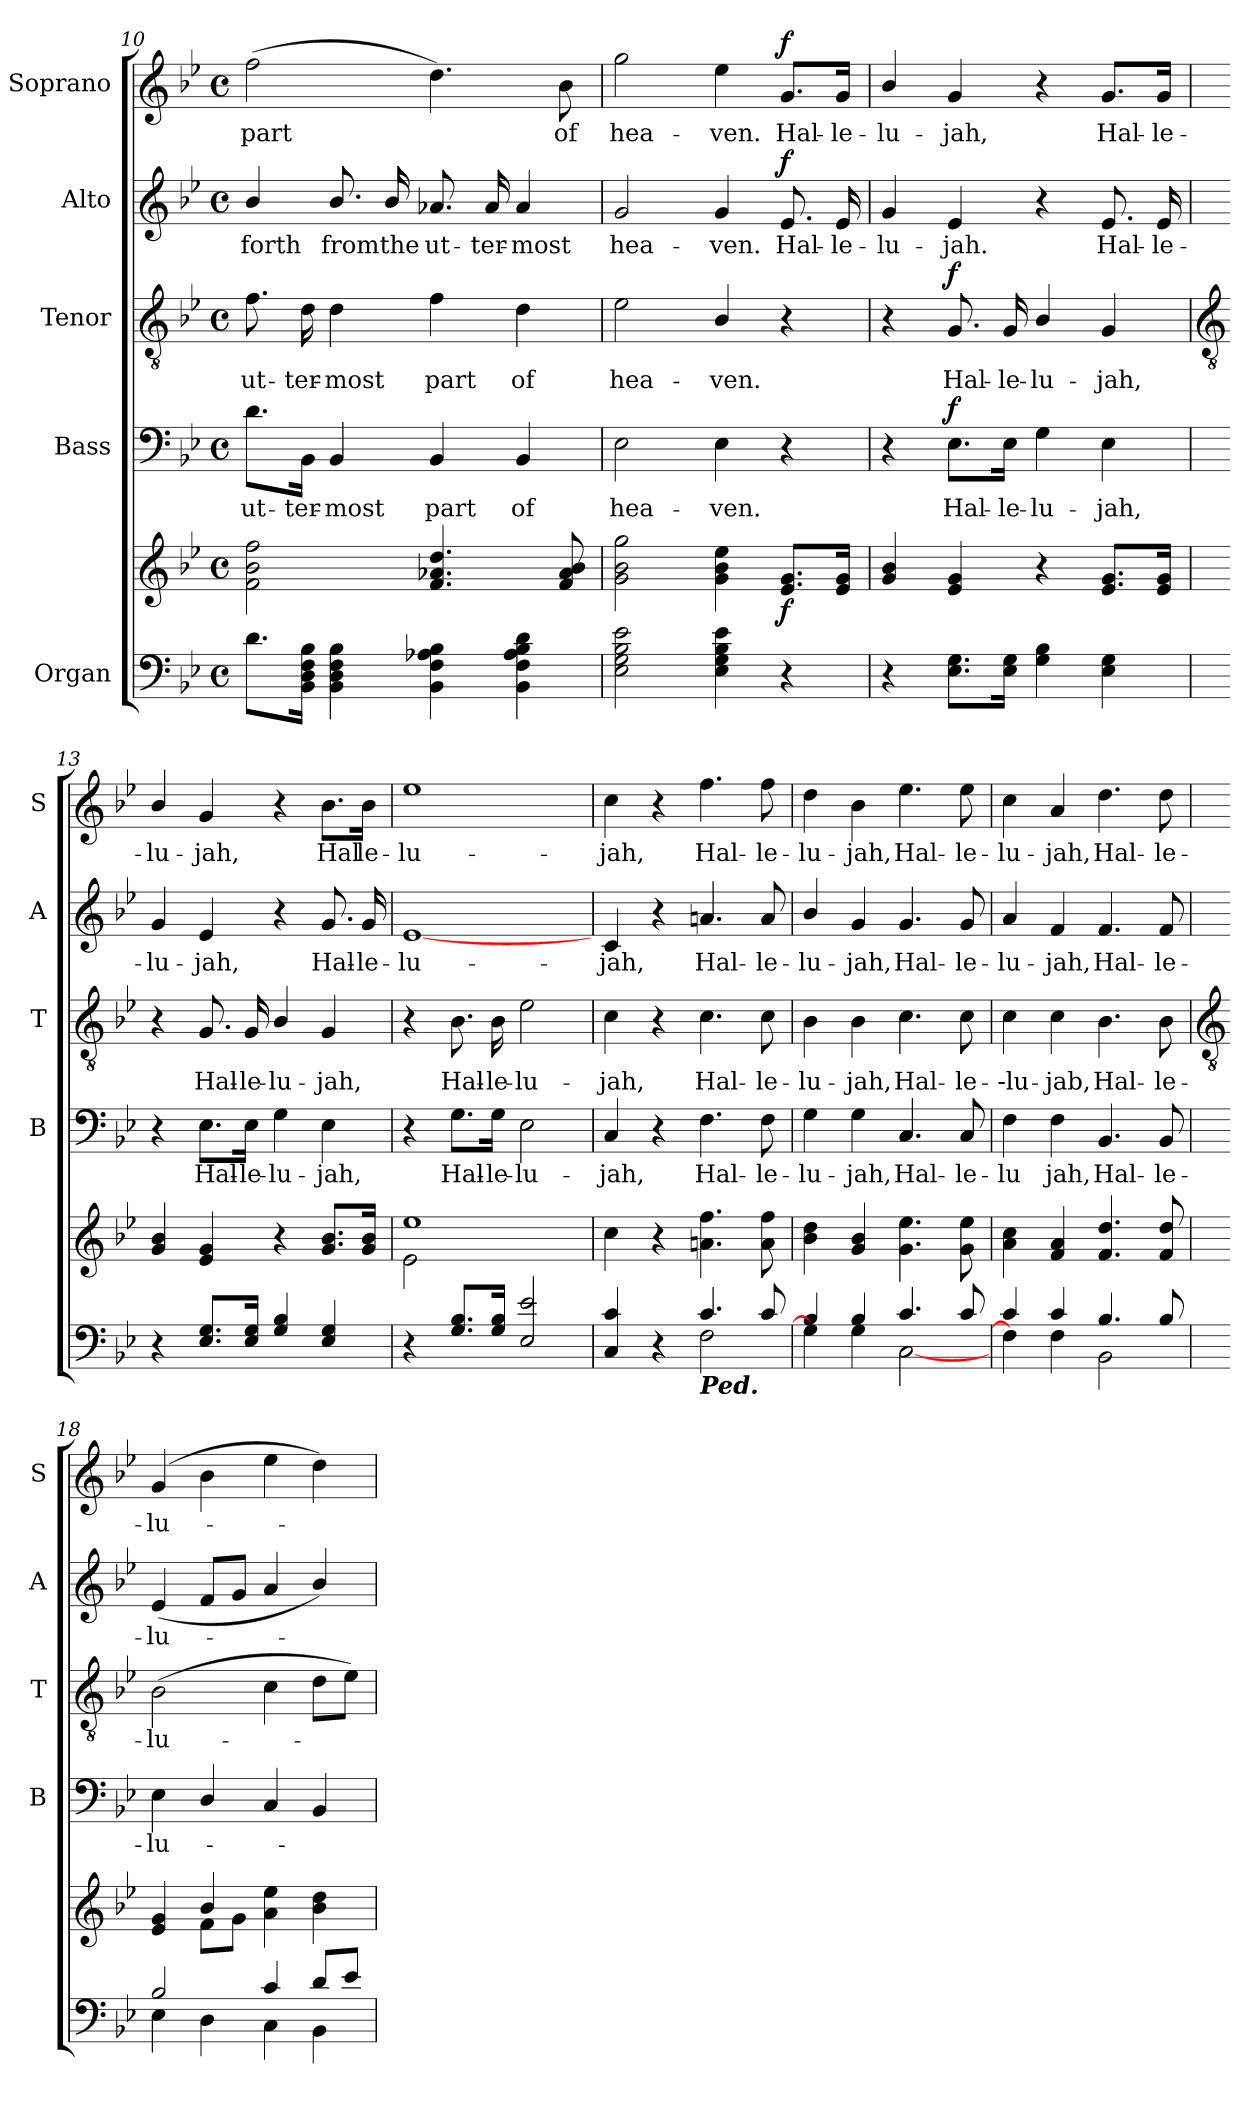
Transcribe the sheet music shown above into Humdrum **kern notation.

**kern	**kern	**dynam	**kern	**text	**dynam	**kern	**text	**dynam	**kern	**text	**dynam	**kern	**text	**dynam
*part5	*part5	*part5	*part4	*part4	*part4	*part3	*part3	*part3	*part2	*part2	*part2	*part1	*part1	*part1
*staff6	*staff5	*staff5/6	*staff4	*staff4	*staff4	*staff3	*staff3	*staff3	*staff2	*staff2	*staff2	*staff1	*staff1	*staff1
*I"Organ	*	*	*I"Bass	*	*	*I"Tenor	*	*	*I"Alto	*	*	*I"Soprano	*	*
*	*	*	*I'B	*	*	*I'T	*	*	*I'A	*	*	*I'S	*	*
*clefF4	*clefG2	*	*clefF4	*	*	*clefGv2	*	*	*clefG2	*	*	*clefG2	*	*
*k[b-e-]	*k[b-e-]	*	*k[b-e-]	*	*	*k[b-e-]	*	*	*k[b-e-]	*	*	*k[b-e-]	*	*
*B-:	*B-:	*	*B-:	*	*	*B-:	*	*	*B-:	*	*	*B-:	*	*
*M4/4	*M4/4	*	*M4/4	*	*	*M4/4	*	*	*M4/4	*	*	*M4/4	*	*
*met(c)	*met(c)	*	*met(c)	*	*	*met(c)	*	*	*met(c)	*	*	*met(c)	*	*
=10	=10	=10	=10	=10	=10	=10	=10	=10	=10	=10	=10	=10	=10	=10
*^	*^	*	*	*	*	*	*	*	*	*	*	*	*	*
!	!	!	!	!	!	!LO:LY:b	!	!	!LO:LY:b	!	!	!LO:LY:b	!	!	!LO:LY:b	!
8.dL	2ryy	2f 2b- 2ff	2ryy	.	8.d\L	ut-	.	8.f	ut-	.	4b-/	forth	.	(>2ff	part	.
!	!	!	!	!	!	!LO:LY:b	!	!	!LO:LY:b	!	!	!	!	!	!	!
16BB- 16D 16F 16B-J	.	.	.	.	16BB-\Jk	-ter-	.	16d	-ter-	.	.	.	.	.	.	.
!	!	!	!	!	!	!LO:LY:b	!	!	!LO:LY:b	!	!	!LO:LY:b	!	!	!	!
4BB- 4D 4F 4B-	.	.	.	.	4BB-	-most	.	4d	-most	.	8.b-/	from	.	.	.	.
!	!	!	!	!	!	!	!	!	!	!	!	!LO:LY:b	!	!	!	!
.	.	.	.	.	.	.	.	.	.	.	16b-/	the	.	.	.	.
!	!	!	!	!	!	!LO:LY:b	!	!	!LO:LY:b	!	!	!LO:LY:b	!	!	!	!
4BB- 4F 4A-X 4B-	2ryy	4.f 4.a-X 4.dd	2ryy	.	4BB-	part	.	4f	part	.	8.a-X	ut-	.	4.dd)	.	.
!	!	!	!	!	!	!	!	!	!	!	!	!LO:LY:b	!	!	!	!
.	.	.	.	.	.	.	.	.	.	.	16a-	-ter-	.	.	.	.
!	!	!	!	!	!	!LO:LY:b	!	!	!LO:LY:b	!	!	!LO:LY:b	!	!	!	!
4BB- 4F 4A- 4B- 4d	.	.	.	.	4BB-	of	.	4d	of	.	4a-	-most	.	.	.	.
!	!	!	!	!	!	!	!	!	!	!	!	!	!	!	!LO:LY:b	!
.	.	8f 8a- 8b-	.	.	.	.	.	.	.	.	.	.	.	8b-	of	.
=11	=11	=11	=11	=11	=11	=11	=11	=11	=11	=11	=11	=11	=11	=11	=11	=11
!	!	!	!	!	!	!LO:LY:b	!	!	!LO:LY:b	!	!	!LO:LY:b	!	!	!LO:LY:b	!
2E- 2G 2B- 2e-	2ryy	2g 2b- 2gg	2ryy	.	2E-	hea-	.	2e-	hea-	.	2g	hea-	.	2gg	hea-	.
!	!	!	!	!	!	!LO:LY:b	!	!	!LO:LY:b	!	!	!LO:LY:b	!	!	!LO:LY:b	!
4E- 4G 4B- 4e-	2ryy	4g 4b- 4ee-	2ryy	.	4E-	-ven.	.	4B-/	-ven.	.	4g	-ven.	.	4ee-	-ven.	.
!	!	!	!	!LO:DY:b	!	!	!	!	!	!	!	!LO:LY:b	!LO:DY:b	!	!LO:LY:b	!LO:DY:b
4r	.	8.e- 8.gL	.	f	4r	.	.	4r	.	.	8.e-	Hal-	f	8.g/L	Hal-	f
!	!	!	!	!	!	!	!	!	!	!	!	!LO:LY:b	!	!	!LO:LY:b	!
.	.	16e- 16gJ	.	.	.	.	.	.	.	.	16e-	-le-	.	16g/Jk	-le-	.
=12	=12	=12	=12	=12	=12	=12	=12	=12	=12	=12	=12	=12	=12	=12	=12	=12
!	!	!	!	!	!	!	!	!	!	!	!	!LO:LY:b	!	!	!LO:LY:b	!
4r	2ryy	4g 4b-	2ryy	.	4r	.	.	4r	.	.	4g	-lu-	.	4b-/	-lu-	.
!	!	!	!	!	!	!LO:LY:b	!LO:DY:b	!	!LO:LY:b	!LO:DY:b	!	!LO:LY:b	!	!	!LO:LY:b	!
8.E- 8.GL	.	4e- 4g	.	.	8.E-\L	Hal-	f	8.G	Hal-	f	4e-	-jah.	.	4g	-jah,	.
!	!	!	!	!	!	!LO:LY:b	!	!	!LO:LY:b	!	!	!	!	!	!	!
16E- 16GJ	.	.	.	.	16E-\Jk	-le-	.	16G	-le-	.	.	.	.	.	.	.
!	!	!	!	!	!	!LO:LY:b	!	!	!LO:LY:b	!	!	!	!	!	!	!
4G 4B-	2ryy	4r	2ryy	.	4G	-lu-	.	4B-/	-lu-	.	4r	.	.	4r	.	.
!	!	!	!	!	!	!LO:LY:b	!	!	!LO:LY:b	!	!	!LO:LY:b	!	!	!LO:LY:b	!
4E- 4G	.	8.e- 8.gL	.	.	4E-	-jah,	.	4G	-jah,	.	8.e-	Hal-	.	8.g/L	Hal-	.
!	!	!	!	!	!	!	!	!	!	!	!	!LO:LY:b	!	!	!LO:LY:b	!
.	.	16e- 16gJ	.	.	.	.	.	.	.	.	16e-	-le-	.	16g/Jk	-le--	.
!!LO:LB:g=z
=13	=13	=13	=13	=13	=13	=13	=13	=13	=13	=13	=13	=13	=13	=13	=13	=13
*	*	*	*	*	*	*	*	*clefGv2	*	*	*	*	*	*	*	*
!	!	!	!	!	!	!	!	!	!	!	!	!LO:LY:b	!	!	!LO:LY:b	!
4r	2ryy	4g 4b-	2ryy	.	4r	.	.	4r	.	.	4g	-lu-	.	4b-/	-lu-	.
!	!	!	!	!	!	!LO:LY:b	!	!	!LO:LY:b	!	!	!LO:LY:b	!	!	!LO:LY:b	!
8.E-/ 8.G/L	.	4e- 4g	.	.	8.E-\L	Hal-	.	8.G	Hal-	.	4e-	-jah,	.	4g	-jah,	.
!	!	!	!	!	!	!LO:LY:b	!	!	!LO:LY:b	!	!	!	!	!	!	!
16E-/ 16G/J	.	.	.	.	16E-\Jk	-le-	.	16G	-le-	.	.	.	.	.	.	.
!	!	!	!	!	!	!LO:LY:b	!	!	!LO:LY:b	!	!	!	!	!	!	!
4G/ 4B-/	2ryy	4r	2ryy	.	4G	-lu-	.	4B-/	-lu-	.	4r	.	.	4r	.	.
!	!	!	!	!	!	!LO:LY:b	!	!	!LO:LY:b	!	!	!LO:LY:b	!	!	!LO:LY:b	!
4E-/ 4G/	.	8.g 8.b-L	.	.	4E-	-jah,	.	4G	-jah,	.	8.g	Hal-	.	8.b-\L	Hal	.
!	!	!	!	!	!	!	!	!	!	!	!	!LO:LY:b	!	!	!LO:LY:b	!
.	.	16g 16b-J	.	.	.	.	.	.	.	.	16g	-le-	.	16b-\Jk	le-	.
=14	=14	=14	=14	=14	=14	=14	=14	=14	=14	=14	=14	=14	=14	=14	=14	=14
!	!	!	!	!	!	!	!	!	!	!	!	!LO:LY:b	!	!	!LO:LY:b	!
4r	2ryy	1ee-	2e-\	.	4r	.	.	4r	.	.	[1e-	-lu-	.	1ee-	-lu-	.
!	!	!	!	!	!	!LO:LY:b	!	!	!LO:LY:b	!	!	!	!	!	!	!
8.G/ 8.B-/L	.	.	.	.	8.G\L	Hal-	.	8.B-	Hal-	.	.	.	.	.	.	.
!	!	!	!	!	!	!LO:LY:b	!	!	!LO:LY:b	!	!	!	!	!	!	!
16G/ 16B-/J	.	.	.	.	16G\Jk	-le-	.	16B-	-le-	.	.	.	.	.	.	.
!	!	!	!	!	!	!LO:LY:b	!	!	!LO:LY:b	!	!	!	!	!	!	!
2E-/ 2e-/	2ryy	.	2ryy	.	2E-	-lu-	.	2e-	-lu-	.	.	.	.	.	.	.
=15	=15	=15	=15	=15	=15	=15	=15	=15	=15	=15	=15	=15	=15	=15	=15	=15
!	!	!	!	!	!	!LO:LY:b	!	!	!LO:LY:b	!	!	!LO:LY:b	!	!	!LO:LY:b	!
4C/ 4c/	4ryy	4cc	2ryy	.	4C	-jah,	.	4c	-jah,	.	4c	-jah,	.	4cc	-jah,	.
4r	4ryy	4r	.	.	4r	.	.	4r	.	.	4r	.	.	4r	.	.
!LO:TX:b:Bi:t=Ped.	!	!	!	!	!	!	!	!	!	!	!	!	!	!	!	!
!	!	!	!	!	!	!LO:LY:b	!	!	!LO:LY:b	!	!	!LO:LY:b	!	!	!LO:LY:b	!
4.c/	2F\	4.an 4.ff	2ryy	.	4.F	Hal-	.	4.c	Hal-	.	4.an	Hal-	.	4.ff	Hal-	.
!	!	!	!	!	!	!LO:LY:b	!	!	!LO:LY:b	!	!	!LO:LY:b	!	!	!LO:LY:b	!
8c/	.	8a 8ff	.	.	8F	-le-	.	8c	-le-	.	8a	-le-	.	8ff	-le-	.
=16	=16	=16	=16	=16	=16	=16	=16	=16	=16	=16	=16	=16	=16	=16	=16	=16
!	!	!	!	!	!	!LO:LY:b	!	!	!LO:LY:b	!	!	!LO:LY:b	!	!	!LO:LY:b	!
4B-/	4G\]	4b- 4dd	2ryy	.	4G	-lu-	.	4B-	-lu-	.	4b-/	-lu-	.	4dd	-lu-	.
!	!	!	!	!	!	!LO:LY:b	!	!	!LO:LY:b	!	!	!LO:LY:b	!	!	!LO:LY:b	!
4B-/	4G\	4g 4b-	.	.	4G	-jah,	.	4B-	-jah,	.	4g	-jah,	.	4b-	-jah,	.
!	!	!	!	!	!	!LO:LY:b	!	!	!LO:LY:b	!	!	!LO:LY:b	!	!	!LO:LY:b	!
4.c/	[2C\	4.g 4.ee-	2ryy	.	4.C	Hal-	.	4.c	Hal-	.	4.g	Hal-	.	4.ee-	Hal-	.
!	!	!	!	!	!	!LO:LY:b	!	!	!LO:LY:b	!	!	!LO:LY:b	!	!	!LO:LY:b	!
8c/	.	8g 8ee-	.	.	8C	-le-	.	8c	-le-	.	8g	-le-	.	8ee-	-le-	.
=17	=17	=17	=17	=17	=17	=17	=17	=17	=17	=17	=17	=17	=17	=17	=17	=17
!	!	!	!	!	!	!LO:LY:b	!	!	!LO:LY:b	!	!	!LO:LY:b	!	!	!LO:LY:b	!
4c/	4F\]	4a 4cc	2ryy	.	4F	-lu	.	4c	--lu-	.	4a	-lu-	.	4cc	-lu-	.
!	!	!	!	!	!	!LO:LY:b	!	!	!LO:LY:b	!	!	!LO:LY:b	!	!	!LO:LY:b	!
4c/	4F\	4f 4a	.	.	4F	jah,	.	4c	-jab,	.	4f	-jah,	.	4a	-jah,	.
!	!	!	!	!	!	!LO:LY:b	!	!	!LO:LY:b	!	!	!LO:LY:b	!	!	!LO:LY:b	!
4.B-/	2BB-\	4.f 4.dd	2ryy	.	4.BB-	Hal-	.	4.B-	Hal-	.	4.f	Hal-	.	4.dd	Hal-	.
!	!	!	!	!	!	!LO:LY:b	!	!	!LO:LY:b	!	!	!LO:LY:b	!	!	!LO:LY:b	!
8B-/	.	8f 8dd	.	.	8BB-	-le-	.	8B-	-le-	.	8f	-le-	.	8dd	-le-	.
!!LO:LB:g=z
=18	=18	=18	=18	=18	=18	=18	=18	=18	=18	=18	=18	=18	=18	=18	=18	=18
*	*	*	*	*	*	*	*	*clefGv2	*	*	*	*	*	*	*	*
!	!	!	!	!	!	!LO:LY:b	!	!	!LO:LY:b	!	!	!LO:LY:b	!	!	!LO:LY:b	!
2B-/	4E-\	4e- 4g	4ryy	.	4E-	-lu-	.	(>2B-	-lu-	.	(<4e-	-lu-	.	(>4g	-lu-	.
.	4D\	4b-/	8f\L	.	4D/	.	.	.	.	.	8fL	.	.	4b-	.	.
.	.	.	8g\J	.	.	.	.	.	.	.	8gJ	.	.	.	.	.
4c/	4C\	4a 4ee-	2ryy	.	4C	.	.	4c	.	.	4a	.	.	4ee-	.	.
8d/L	4BB-\	4b- 4dd	.	.	4BB-	.	.	8dL	.	.	4b-/)	.	.	4dd)	.	.
8e-/J	.	.	.	.	.	.	.	8e-J)	.	.	.	.	.	.	.	.
*v	*v	*	*	*	*	*	*	*	*	*	*	*	*	*	*	*
*	*v	*v	*	*	*	*	*	*	*	*	*	*	*	*	*
=	=	=	=	=	=	=	=	=	=	=	=	=	=	=
*-	*-	*-	*-	*-	*-	*-	*-	*-	*-	*-	*-	*-	*-	*-
